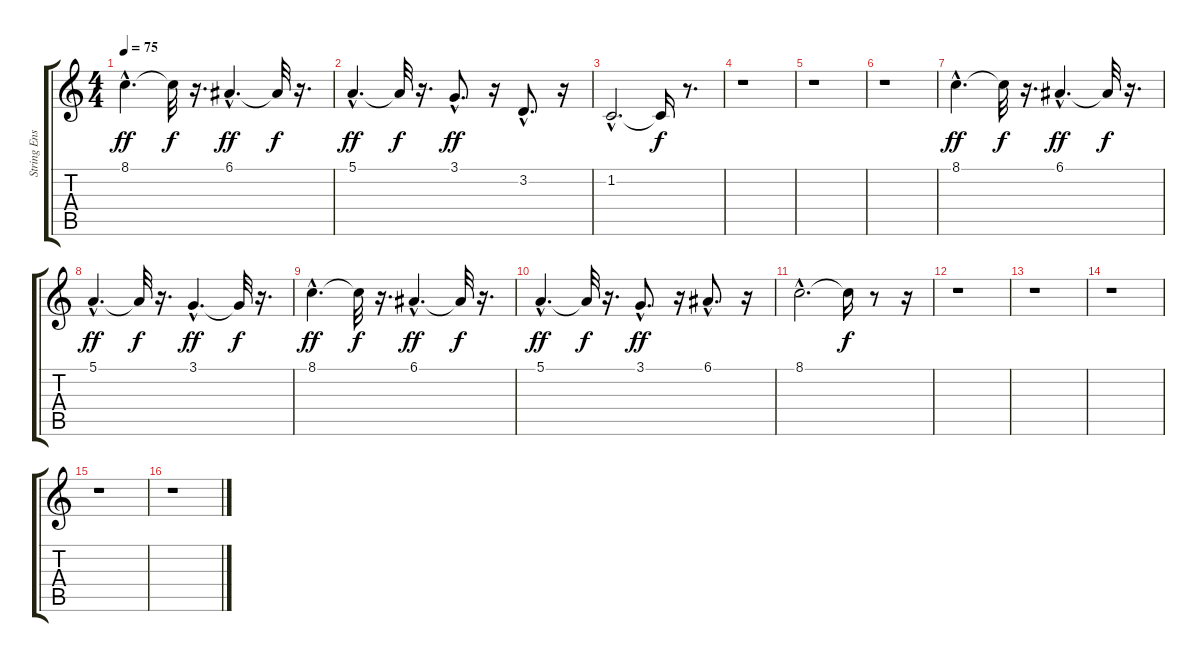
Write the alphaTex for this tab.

\track ("String Ensemble 2" "String Ens") {instrument stringensemble2}
\staff {score tabs}
\tuning (E4 B3 G3 D3 A2 E2) {hide}
\ts (4 4)
\tempo 75
\clef g2
\ks c
8.1{hac}.4{d dy ff} 8.1{t}.32{dy f} r.16{d} 6.1{hac}.4{d dy ff} 6.1{t}.32{dy f} r.16{d} |
5.1{hac}.4{d dy ff} 5.1{t}.32{dy f} r.16{d} 3.1{hac}.8{d dy ff} r.16 3.2{hac}.8{d} r.16 |
1.2{hac}.2{d} 1.2{t}.16{dy f} r.8{d} |
r.1 |
r.1 |
r.1 |
8.1{hac}.4{d dy ff} 8.1{t}.32{dy f} r.16{d} 6.1{hac}.4{d dy ff} 6.1{t}.32{dy f} r.16{d} |
5.1{hac}.4{d dy ff} 5.1{t}.32{dy f} r.16{d} 3.1{hac}.4{d dy ff} 3.1{t}.32{dy f} r.16{d} |
8.1{hac}.4{d dy ff} 8.1{t}.32{dy f} r.16{d} 6.1{hac}.4{d dy ff} 6.1{t}.32{dy f} r.16{d} |
5.1{hac}.4{d dy ff} 5.1{t}.32{dy f} r.16{d} 3.1{hac}.8{d dy ff} r.16 6.1{hac}.8{d} r.16 |
8.1{hac}.2{d} 8.1{t}.16{dy f} r.8 r.16 |
r.1 |
r.1 |
r.1 |
r.1 |
r.1
